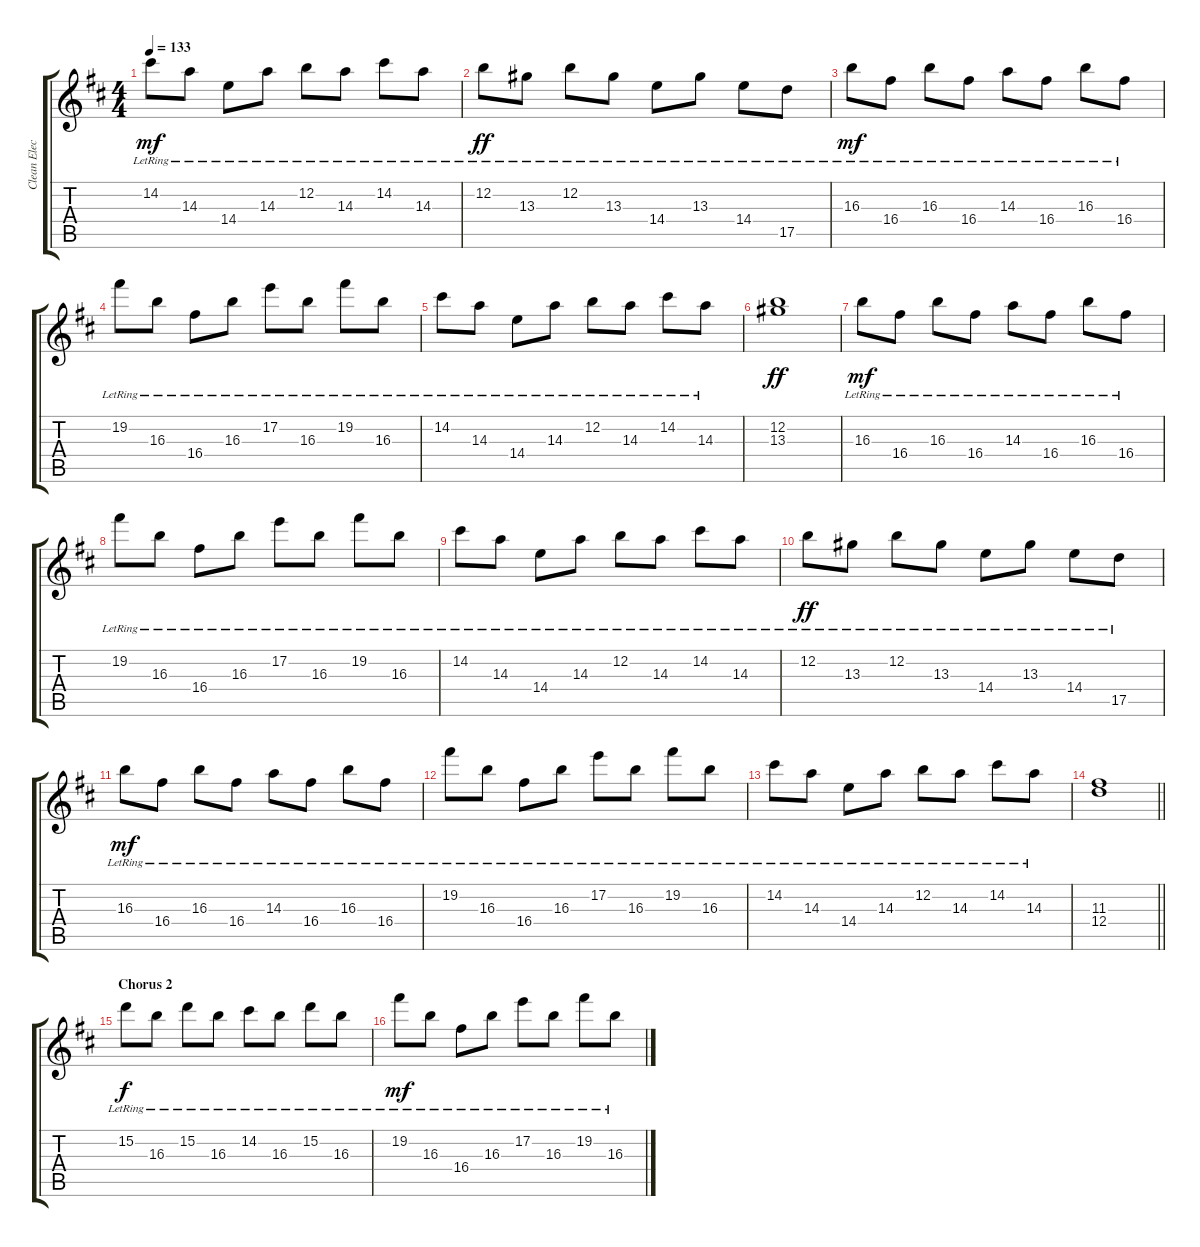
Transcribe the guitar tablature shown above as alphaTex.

\track ("Clean Electric Guitar" "Clean Elec") {instrument electricguitarclean}
\staff {score tabs}
\tuning (E4 B3 G3 D3 A2 E2) {hide}
\ts (4 4)
\tempo 133
\clef g2
\ks bminor
14.2{lr}.8{dy mf} 14.3{lr}.8 14.4{lr}.8 14.3{lr}.8 12.2{lr}.8 14.3{lr}.8 14.2{lr}.8 14.3{lr}.8 |
12.2{lr}.8{dy ff} 13.3{lr}.8 12.2{lr}.8 13.3{lr}.8 14.4{lr}.8 13.3{lr}.8 14.4{lr}.8 17.5{lr}.8 |
16.3{lr}.8{dy mf} 16.4{lr}.8 16.3{lr}.8 16.4{lr}.8 14.3{lr}.8 16.4{lr}.8 16.3{lr}.8 16.4{lr}.8 |
19.2{lr}.8 16.3{lr}.8 16.4{lr}.8 16.3{lr}.8 17.2{lr}.8 16.3{lr}.8 19.2{lr}.8 16.3{lr}.8 |
14.2{lr}.8 14.3{lr}.8 14.4{lr}.8 14.3{lr}.8 12.2{lr}.8 14.3{lr}.8 14.2{lr}.8 14.3{lr}.8 |
(12.2 13.3).1{dy ff} |
16.3{lr}.8{dy mf} 16.4{lr}.8 16.3{lr}.8 16.4{lr}.8 14.3{lr}.8 16.4{lr}.8 16.3{lr}.8 16.4{lr}.8 |
19.2{lr}.8 16.3{lr}.8 16.4{lr}.8 16.3{lr}.8 17.2{lr}.8 16.3{lr}.8 19.2{lr}.8 16.3{lr}.8 |
14.2{lr}.8 14.3{lr}.8 14.4{lr}.8 14.3{lr}.8 12.2{lr}.8 14.3{lr}.8 14.2{lr}.8 14.3{lr}.8 |
12.2{lr}.8{dy ff} 13.3{lr}.8 12.2{lr}.8 13.3{lr}.8 14.4{lr}.8 13.3{lr}.8 14.4{lr}.8 17.5{lr}.8 |
16.3{lr}.8{dy mf} 16.4{lr}.8 16.3{lr}.8 16.4{lr}.8 14.3{lr}.8 16.4{lr}.8 16.3{lr}.8 16.4{lr}.8 |
19.2{lr}.8 16.3{lr}.8 16.4{lr}.8 16.3{lr}.8 17.2{lr}.8 16.3{lr}.8 19.2{lr}.8 16.3{lr}.8 |
14.2{lr}.8 14.3{lr}.8 14.4{lr}.8 14.3{lr}.8 12.2{lr}.8 14.3{lr}.8 14.2{lr}.8 14.3{lr}.8 |
\barLineRight lightlight
(11.3 12.4).1 |
\section ("" "Chorus 2")
15.2{lr}.8{dy f} 16.3{lr}.8 15.2{lr}.8 16.3{lr}.8 14.2{lr}.8 16.3{lr}.8 15.2{lr}.8 16.3{lr}.8 |
19.2{lr}.8{dy mf} 16.3{lr}.8 16.4{lr}.8 16.3{lr}.8 17.2{lr}.8 16.3{lr}.8 19.2{lr}.8 16.3{lr}.8
